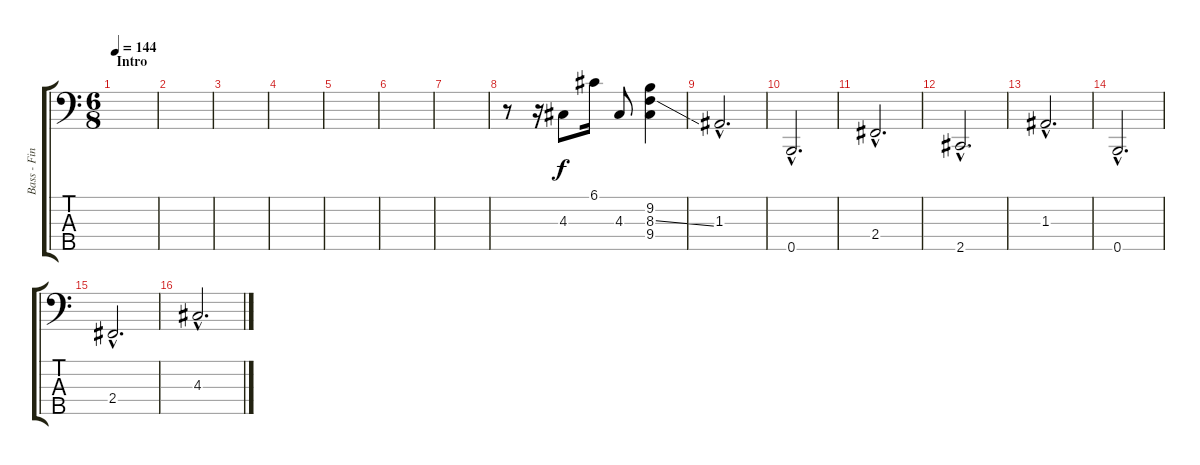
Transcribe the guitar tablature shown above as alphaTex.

\track ("Bass - Finger Style" "Bass - Fin") {instrument electricbasspick}
\staff {score tabs}
\tuning (G2 D2 A1 E1 B0) {hide}
\ts (6 8)
\section ("" "Intro")
\tempo 144
\clef f4
\ks c
|
|
|
|
|
|
|
r.8 r.16 4.3.8 6.1.16 4.3.8 (9.2 8.3{ss} 9.4).4 |
1.3{hac}.2{d} |
0.5{hac}.2{d} |
2.4{hac}.2{d} |
2.5{hac}.2{d} |
1.3{hac}.2{d} |
0.5{hac}.2{d} |
2.4{hac}.2{d} |
4.3{hac}.2{d}
